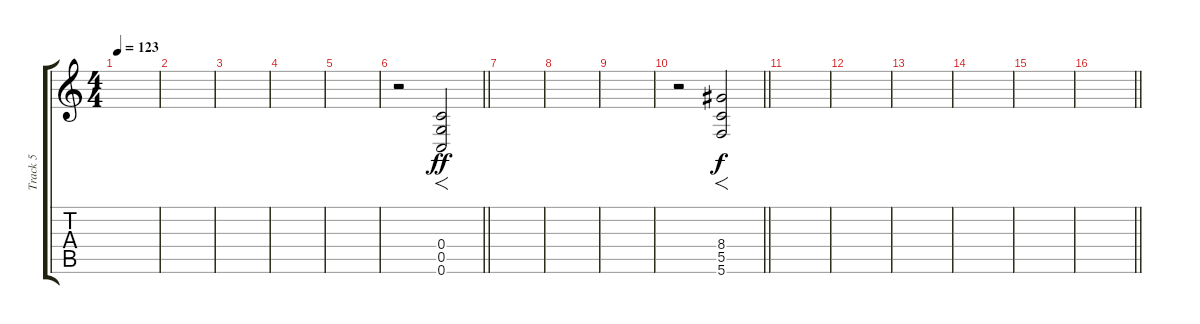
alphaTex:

\track ("Track 5" "Track 5") {instrument distortionguitar}
\staff {score tabs}
\tuning (D4 A3 F3 C3 G2 C2) {hide}
\ts (4 4)
\tempo 123
\clef g2
\ks c
|
|
|
|
|
\barLineRight lightlight
r.2 (0.4 0.5 0.6).2{f dy ff} |
|
|
|
\barLineRight lightlight
r.2 (8.4 5.5 5.6).2{f dy f} |
|
|
|
|
|
\barLineRight lightlight
